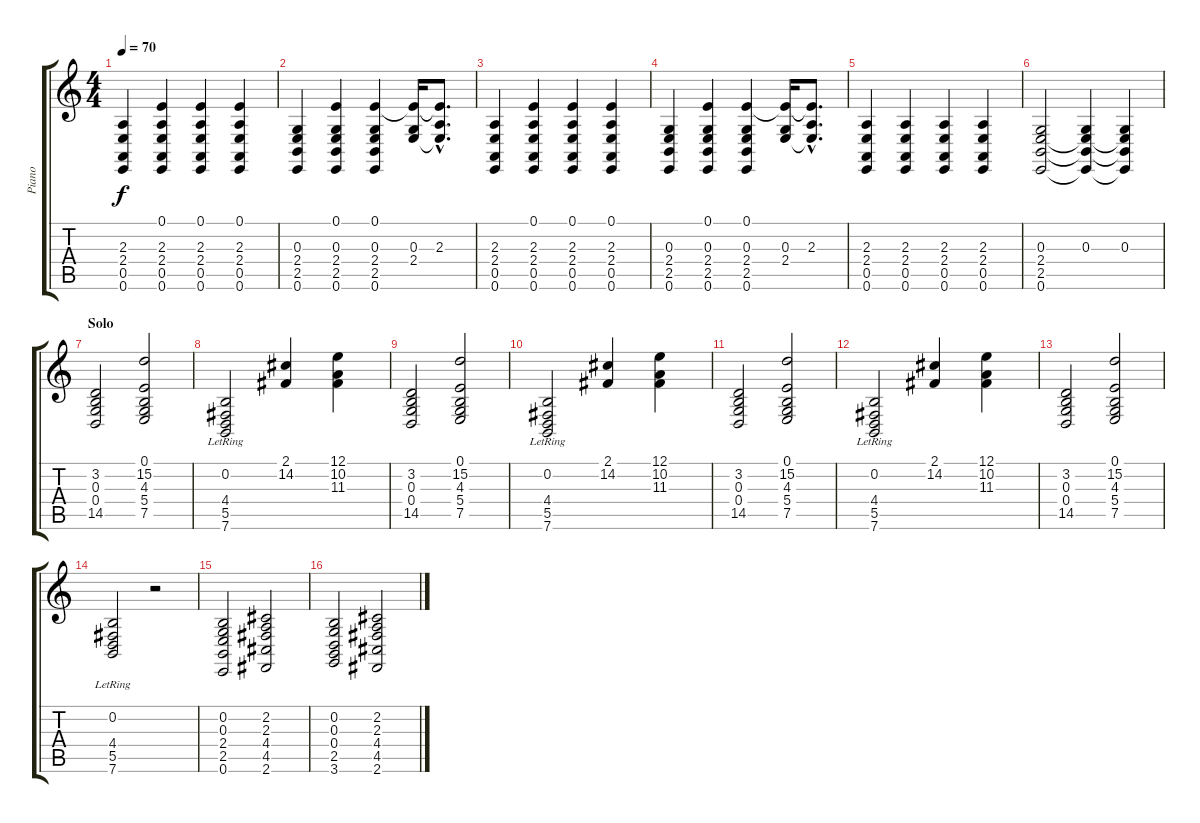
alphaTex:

\track ("Piano" "Piano") {instrument acousticgrandpiano}
\staff {score tabs}
\tuning (E4 B3 G3 D3 A2 E2) {hide}
\ts (4 4)
\tempo 70
\clef g2
\ks c
(2.3 2.4 0.5 0.6).4{dy f} (0.1 2.3 2.4 0.5 0.6).4 (0.1 2.3 2.4 0.5 0.6).4 (0.1 2.3 2.4 0.5 0.6).4 |
(0.3 2.4 2.5 0.6).4 (0.1 0.3 2.4 2.5 0.6).4 (0.1 0.3 2.4 2.5 0.6).4 (0.1{t} 0.3 2.4).16 (0.1{hac t} 2.3{hac} 2.4{hac t}).8{d} |
(2.3 2.4 0.5 0.6).4 (0.1 2.3 2.4 0.5 0.6).4 (0.1 2.3 2.4 0.5 0.6).4 (0.1 2.3 2.4 0.5 0.6).4 |
(0.3 2.4 2.5 0.6).4 (0.1 0.3 2.4 2.5 0.6).4 (0.1 0.3 2.4 2.5 0.6).4 (0.1{t} 0.3 2.4).16 (0.1{hac t} 2.3{hac} 2.4{hac t}).8{d} |
(2.3 2.4 0.5 0.6).4 (2.3 2.4 0.5 0.6).4 (2.3 2.4 0.5 0.6).4 (2.3 2.4 0.5 0.6).4 |
(0.3 2.4 2.5 0.6).2 (0.3 2.4{t} 2.5{t} 0.6{t}).4 (0.3 2.4{t} 2.5{t} 0.6{t}).4 |
\section ("" "Solo")
(3.2 0.3 0.4 14.5).2 (0.1 15.2 4.3 5.4 7.5).2 |
(0.2 4.4{lr} 5.5{lr} 7.6{lr}).2 (2.1 14.2).4 (12.1 10.2 11.3).4 |
(3.2 0.3 0.4 14.5).2 (0.1 15.2 4.3 5.4 7.5).2 |
(0.2 4.4{lr} 5.5{lr} 7.6{lr}).2 (2.1 14.2).4 (12.1 10.2 11.3).4 |
(3.2 0.3 0.4 14.5).2 (0.1 15.2 4.3 5.4 7.5).2 |
(0.2 4.4{lr} 5.5{lr} 7.6{lr}).2 (2.1 14.2).4 (12.1 10.2 11.3).4 |
(3.2 0.3 0.4 14.5).2 (0.1 15.2 4.3 5.4 7.5).2 |
(0.2 4.4{lr} 5.5{lr} 7.6{lr}).2 r.2 |
(0.2 0.3 2.4 2.5 0.6).2 (2.2 2.3 4.4 4.5 2.6).2 |
(0.2 0.3 0.4 2.5 3.6).2 (2.2 2.3 4.4 4.5 2.6).2
